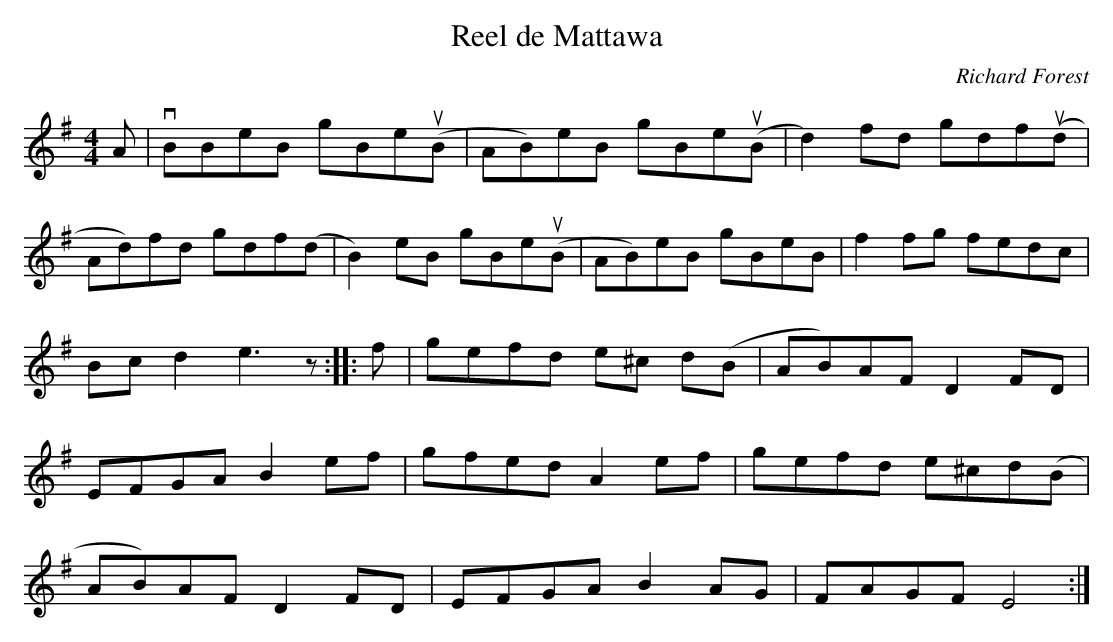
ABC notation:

X:1
T:Reel de Mattawa
C:Richard Forest
M:4/4
K:Em
A | vBBeB   gBe(uB | AB)eB gBe(uB | d2) fd gdf(ud | Ad)fd gdf(d | \
    B2) eB gBe(uB | AB)eB gBeB | f2 fg fedc | Bcd2 e3 z :: \
   f | gefd e^c d(B | AB)AF D2 FD | EFGA B2 ef | gfed A2 ef | \
   gefd e^cd(B | AB)AF D2 FD | EFGA B2 AG | FAGF E4 :|
